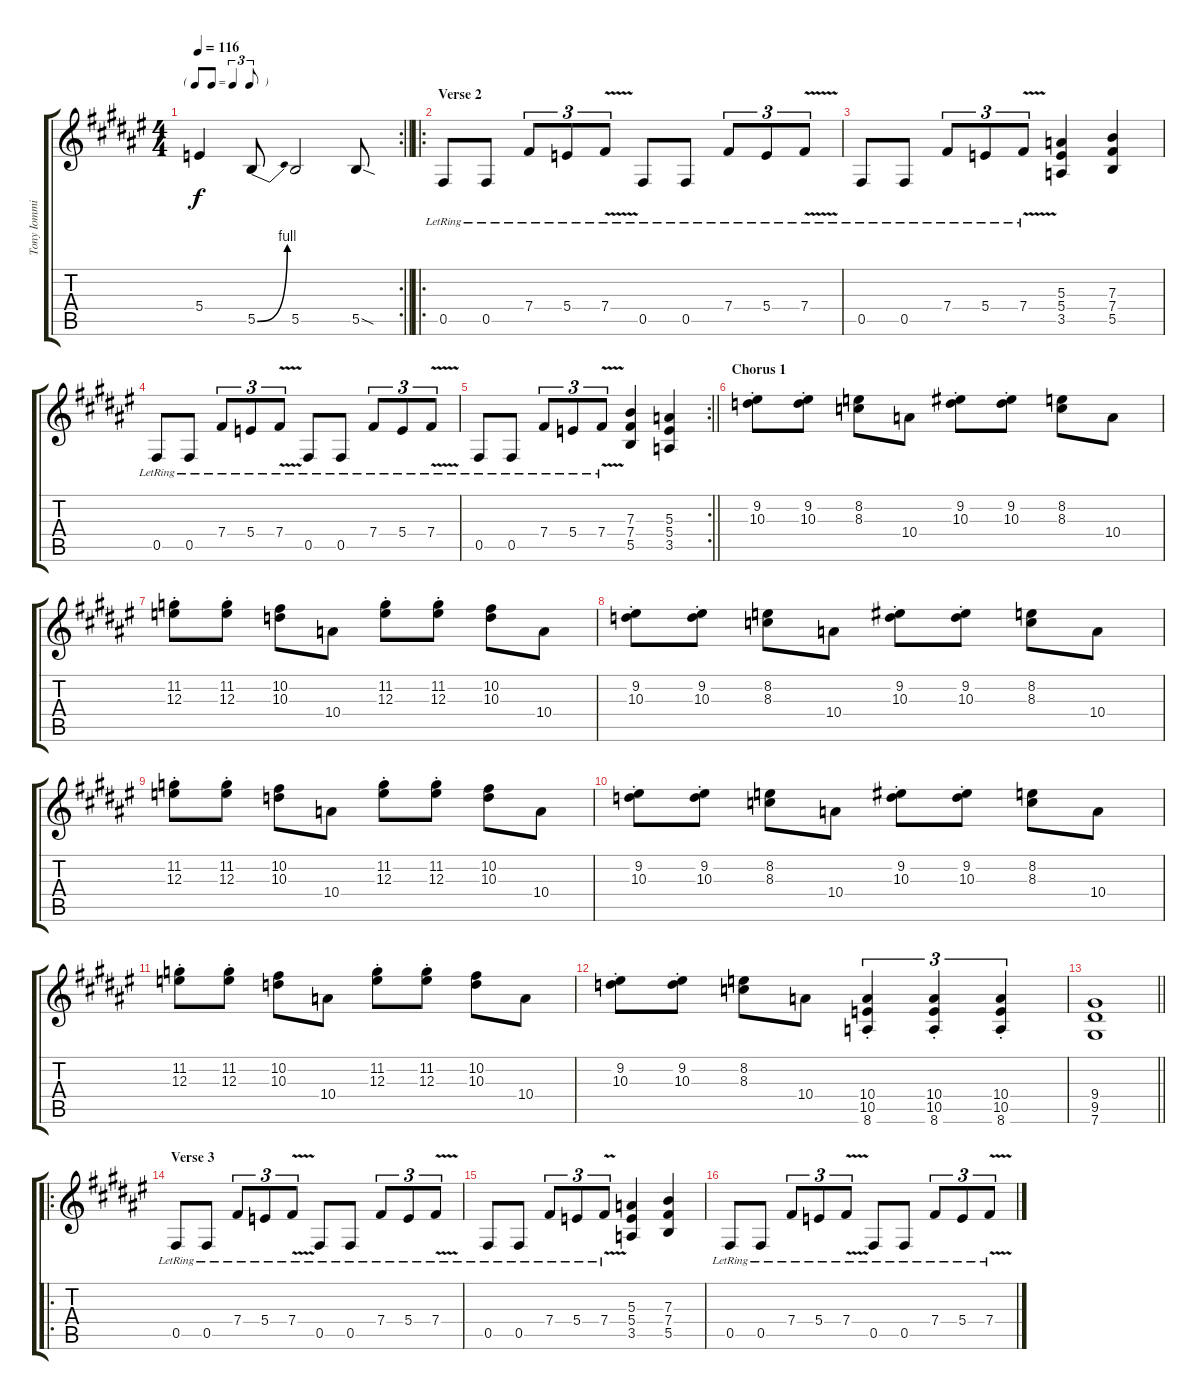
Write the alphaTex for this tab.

\track ("Tony Iommi - Rhythm" "Tony Iommi") {instrument distortionguitar}
\staff {score tabs}
\tuning (Db4 Ab3 E3 B2 Gb2 Db2) {hide}
\rc 2
\ts (4 4)
\tf triplet8th
\tempo 116
\clef g2
\barLineRight lightlight
\ks f#
5.4{t}.4{dy f} 5.5{be (bend 0 0 60 4)}.8 5.5.2 5.5{sod}.8 |
\ro
\section ("" "Verse 2")
0.5{lr}.8 0.5{lr}.8 7.4{lr}.8{tu (3 2)} 5.4{lr}.8{tu (3 2)} 7.4{v lr}.8{tu (3 2)} 0.5{lr}.8 0.5{lr}.8 7.4{lr}.8{tu (3 2)} 5.4{lr}.8{tu (3 2)} 7.4{v lr}.8{tu (3 2)} |
0.5{lr}.8 0.5{lr}.8 7.4{lr}.8{tu (3 2)} 5.4{lr}.8{tu (3 2)} 7.4{v lr}.8{tu (3 2)} (5.3 5.4 3.5).4 (7.3 7.4 5.5).4 |
0.5{lr}.8 0.5{lr}.8 7.4{lr}.8{tu (3 2)} 5.4{lr}.8{tu (3 2)} 7.4{v lr}.8{tu (3 2)} 0.5{lr}.8 0.5{lr}.8 7.4{lr}.8{tu (3 2)} 5.4{lr}.8{tu (3 2)} 7.4{v lr}.8{tu (3 2)} |
\rc 2
\barLineRight lightlight
0.5{lr}.8 0.5{lr}.8 7.4{lr}.8{tu (3 2)} 5.4{lr}.8{tu (3 2)} 7.4{v lr}.8{tu (3 2)} (7.3 7.4 5.5).4 (5.3 5.4 3.5).4 |
\section ("" "Chorus 1")
(9.2{st} 10.3{st}).8 (9.2{st} 10.3{st}).8 (8.2 8.3).8 10.4.8 (9.2{st} 10.3{st}).8 (9.2{st} 10.3{st}).8 (8.2 8.3).8 10.4.8 |
(11.2{st} 12.3{st}).8 (11.2{st} 12.3{st}).8 (10.2 10.3).8 10.4.8 (11.2{st} 12.3{st}).8 (11.2{st} 12.3{st}).8 (10.2 10.3).8 10.4.8 |
(9.2{st} 10.3{st}).8 (9.2{st} 10.3{st}).8 (8.2 8.3).8 10.4.8 (9.2{st} 10.3{st}).8 (9.2{st} 10.3{st}).8 (8.2 8.3).8 10.4.8 |
(11.2{st} 12.3{st}).8 (11.2{st} 12.3{st}).8 (10.2 10.3).8 10.4.8 (11.2{st} 12.3{st}).8 (11.2{st} 12.3{st}).8 (10.2 10.3).8 10.4.8 |
(9.2{st} 10.3{st}).8 (9.2{st} 10.3{st}).8 (8.2 8.3).8 10.4.8 (9.2{st} 10.3{st}).8 (9.2{st} 10.3{st}).8 (8.2 8.3).8 10.4.8 |
(11.2{st} 12.3{st}).8 (11.2{st} 12.3{st}).8 (10.2 10.3).8 10.4.8 (11.2{st} 12.3{st}).8 (11.2{st} 12.3{st}).8 (10.2 10.3).8 10.4.8 |
(9.2{st} 10.3{st}).8 (9.2{st} 10.3{st}).8 (8.2 8.3).8 10.4.8 (10.4{st} 10.5{st} 8.6{st}).4{tu (3 2)} (10.4{st} 10.5{st} 8.6{st}).4{tu (3 2)} (10.4{st} 10.5{st} 8.6{st}).4{tu (3 2)} |
\barLineRight lightlight
(9.4 9.5 7.6).1 |
\ro
\section ("" "Verse 3")
0.5{lr}.8 0.5{lr}.8 7.4{lr}.8{tu (3 2)} 5.4{lr}.8{tu (3 2)} 7.4{v lr}.8{tu (3 2)} 0.5{lr}.8 0.5{lr}.8 7.4{lr}.8{tu (3 2)} 5.4{lr}.8{tu (3 2)} 7.4{v lr}.8{tu (3 2)} |
0.5{lr}.8 0.5{lr}.8 7.4{lr}.8{tu (3 2)} 5.4{lr}.8{tu (3 2)} 7.4{v lr}.8{tu (3 2)} (5.3 5.4 3.5).4 (7.3 7.4 5.5).4 |
0.5{lr}.8 0.5{lr}.8 7.4{lr}.8{tu (3 2)} 5.4{lr}.8{tu (3 2)} 7.4{v lr}.8{tu (3 2)} 0.5{lr}.8 0.5{lr}.8 7.4{lr}.8{tu (3 2)} 5.4{lr}.8{tu (3 2)} 7.4{v lr}.8{tu (3 2)}
